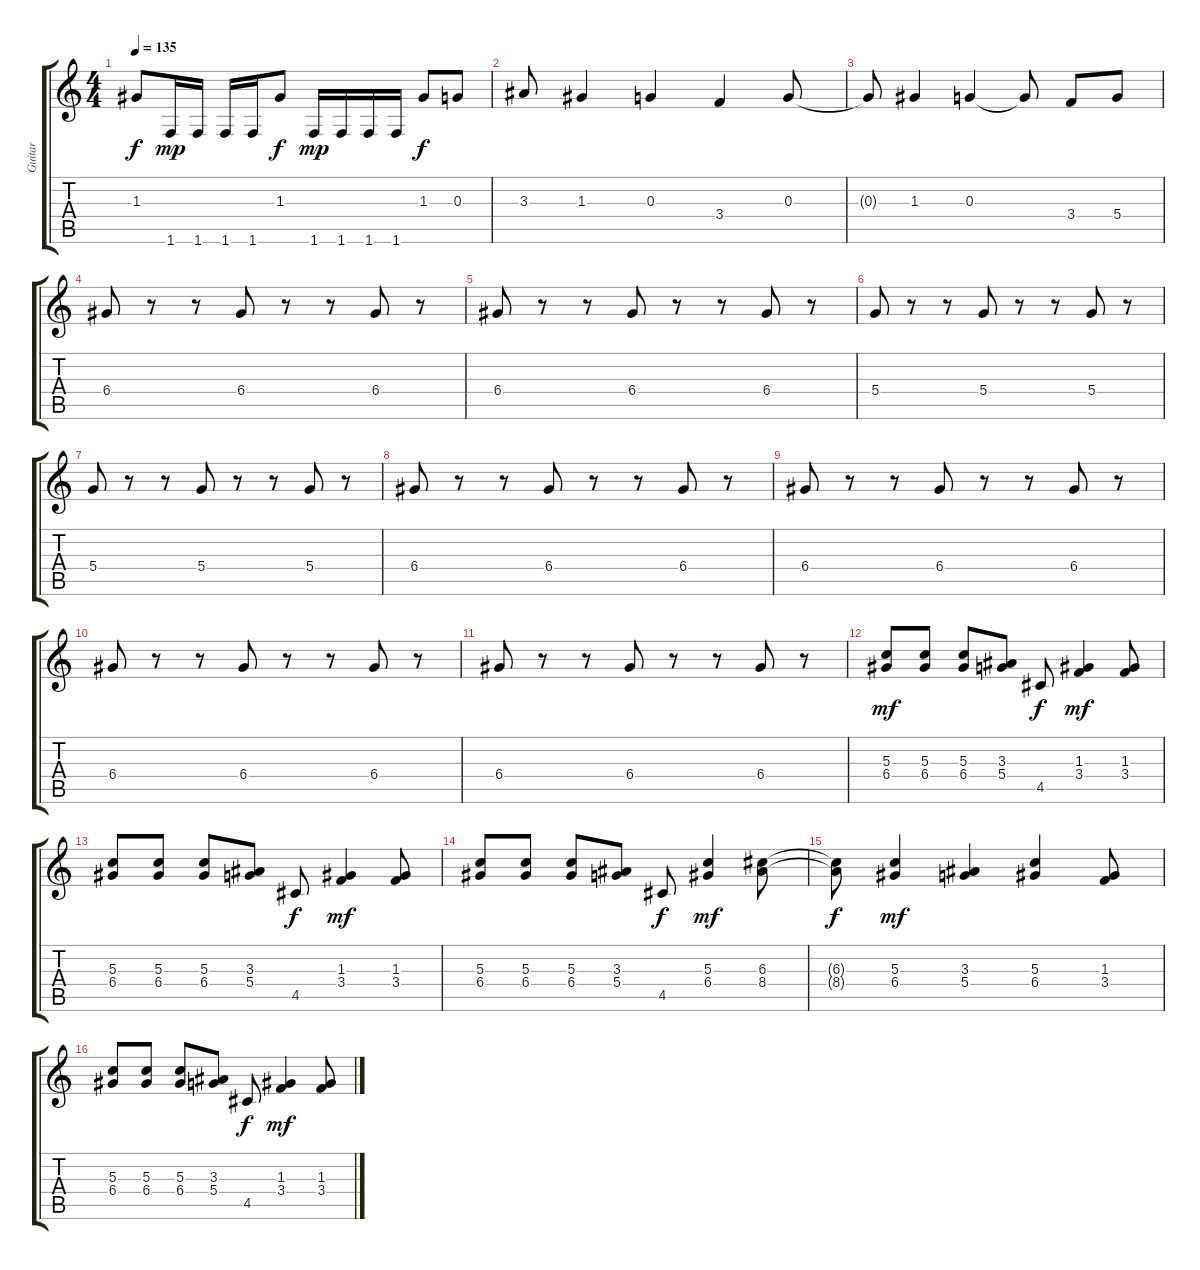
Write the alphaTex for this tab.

\track ("Guitar" "Guitar") {instrument distortionguitar}
\staff {score tabs}
\tuning (E4 B3 G3 D3 A2 E2) {hide}
\ts (4 4)
\tempo 135
\clef g2
\ks c
1.3.8{dy f} 1.6.16{dy mp} 1.6.16 1.6.16 1.6.16 1.3.8{dy f} 1.6.16{dy mp} 1.6.16 1.6.16 1.6.16 1.3.8{dy f} 0.3.8 |
3.3.8 1.3.4 0.3.4 3.4.4 0.3.8 |
0.3{t}.8 1.3.4 0.3.4 0.3{t}.8 3.4.8 5.4.8 |
6.4.8 r.8 r.8 6.4.8 r.8 r.8 6.4.8 r.8 |
6.4.8 r.8 r.8 6.4.8 r.8 r.8 6.4.8 r.8 |
5.4.8 r.8 r.8 5.4.8 r.8 r.8 5.4.8 r.8 |
5.4.8 r.8 r.8 5.4.8 r.8 r.8 5.4.8 r.8 |
6.4.8 r.8 r.8 6.4.8 r.8 r.8 6.4.8 r.8 |
6.4.8 r.8 r.8 6.4.8 r.8 r.8 6.4.8 r.8 |
6.4.8 r.8 r.8 6.4.8 r.8 r.8 6.4.8 r.8 |
6.4.8 r.8 r.8 6.4.8 r.8 r.8 6.4.8 r.8 |
(5.3 6.4).8{dy mf} (5.3 6.4).8 (5.3 6.4).8 (3.3 5.4).8 4.5.8{dy f} (1.3 3.4).4{dy mf} (1.3 3.4).8 |
(5.3 6.4).8 (5.3 6.4).8 (5.3 6.4).8 (3.3 5.4).8 4.5.8{dy f} (1.3 3.4).4{dy mf} (1.3 3.4).8 |
(5.3 6.4).8 (5.3 6.4).8 (5.3 6.4).8 (3.3 5.4).8 4.5.8{dy f} (5.3 6.4).4{dy mf} (6.3 8.4).8 |
(6.3{t} 8.4{t}).8{dy f} (5.3 6.4).4{dy mf} (3.3 5.4).4 (5.3 6.4).4 (1.3 3.4).8 |
(5.3 6.4).8 (5.3 6.4).8 (5.3 6.4).8 (3.3 5.4).8 4.5.8{dy f} (1.3 3.4).4{dy mf} (1.3 3.4).8
